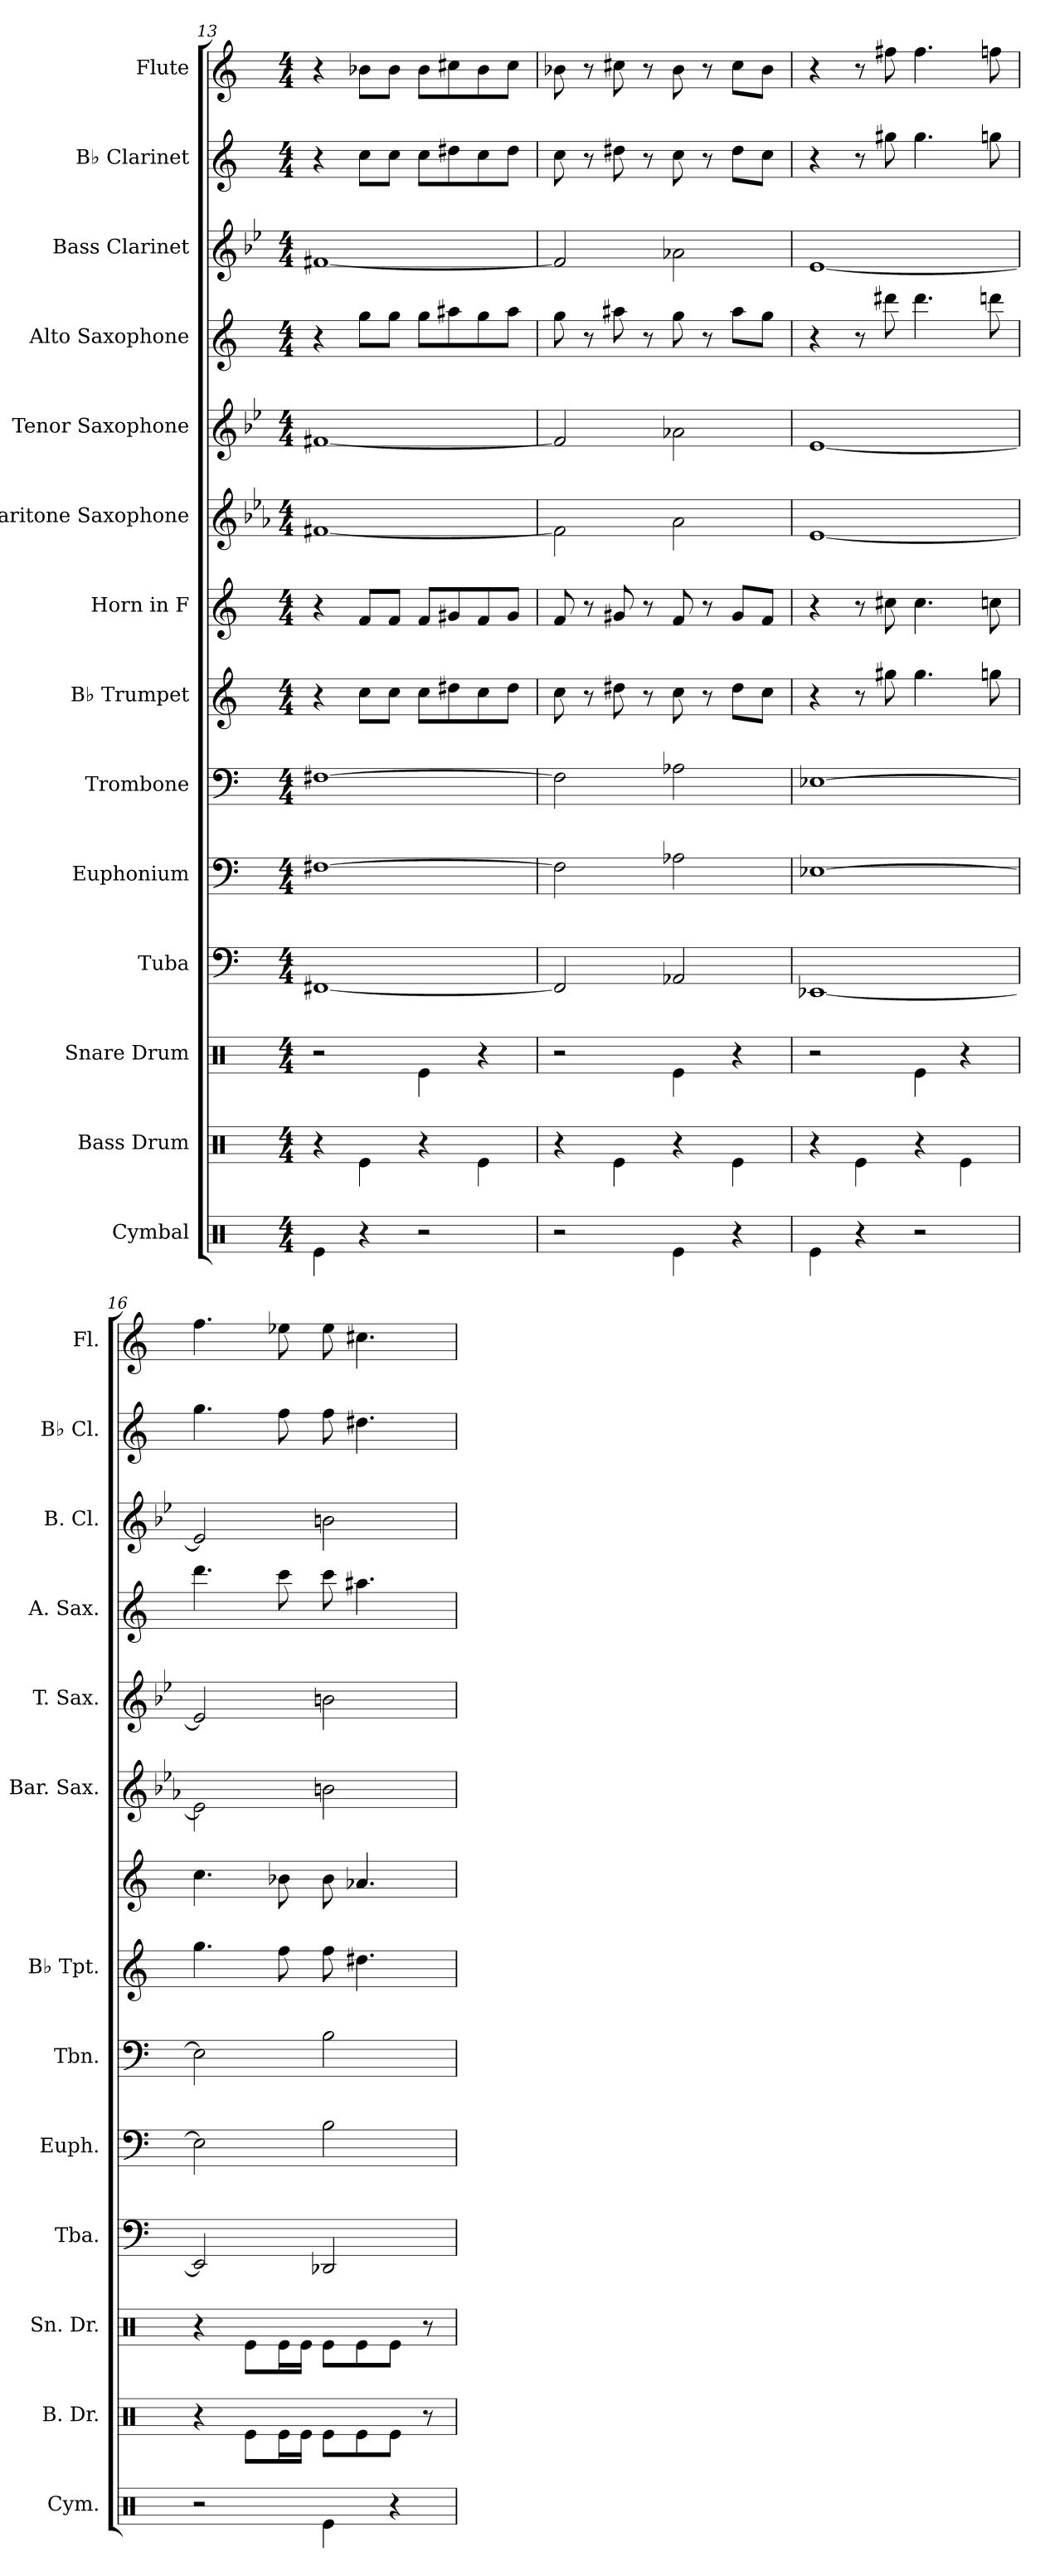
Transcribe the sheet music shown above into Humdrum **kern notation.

**kern	**kern	**kern	**kern	**kern	**kern	**kern	**kern	**kern	**kern	**kern	**kern	**kern	**kern
*part14	*part13	*part12	*part11	*part10	*part9	*part8	*part7	*part6	*part5	*part4	*part3	*part2	*part1
*staff14	*staff13	*staff12	*staff11	*staff10	*staff9	*staff8	*staff7	*staff6	*staff5	*staff4	*staff3	*staff2	*staff1
*I"Cymbal	*I"Bass Drum	*I"Snare Drum	*I"Tuba	*I"Euphonium	*I"Trombone	*I"B♭ Trumpet	*I"Horn in F	*I"Baritone Saxophone	*I"Tenor Saxophone	*I"Alto Saxophone	*I"Bass Clarinet	*I"B♭ Clarinet	*I"Flute
*I'Cym.	*I'B. Dr.	*I'Sn. Dr.	*I'Tba.	*I'Euph.	*I'Tbn.	*I'B♭ Tpt.	*	*I'Bar. Sax.	*I'T. Sax.	*I'A. Sax.	*I'B. Cl.	*I'B♭ Cl.	*I'Fl.
*clefX	*clefX	*clefX	*clefF4	*clefF4	*clefF4	*clefG2	*clefG2	*clefG2	*clefG2	*clefG2	*clefG2	*clefG2	*clefG2
*	*	*	*	*	*	*ITrd1c2	*ITrd4c7	*ITrd12c21	*ITrd8c14	*ITrd5c9	*ITrd8c14	*ITrd1c2	*
*k[]	*k[]	*k[]	*k[]	*k[]	*k[]	*k[b-e-]	*k[b-]	*k[b-e-a-]	*k[b-e-]	*k[b-e-a-]	*k[b-e-]	*k[b-e-]	*k[]
*M4/4	*M4/4	*M4/4	*M4/4	*M4/4	*M4/4	*M4/4	*M4/4	*M4/4	*M4/4	*M4/4	*M4/4	*M4/4	*M4/4
=13	=13	=13	=13	=13	=13	=13	=13	=13	=13	=13	=13	=13	=13
4Re\	4r	2r	[1FF#X	[1F#X	[1F#X	4r	4r	[1F#X	[1F#X	4r	[1F#X	4r	4r
4r	4Re\	.	.	.	.	8b-\L	8B-/L	.	.	8b-\L	.	8b-\L	8b-X\L
.	.	.	.	.	.	8b-\J	8B-/J	.	.	8b-\J	.	8b-\J	8b-\J
2r	4r	4Re\	.	.	.	8b-\L	8B-/L	.	.	8b-\L	.	8b-\L	8b-\L
.	.	.	.	.	.	8cc#X\	8c#X/	.	.	8cc#X\	.	8cc#X\	8cc#X\
.	4Re\	4r	.	.	.	8b-\	8B-/	.	.	8b-\	.	8b-\	8b-\
.	.	.	.	.	.	8cc#\J	8c#/J	.	.	8cc#\J	.	8cc#\J	8cc#\J
=14	=14	=14	=14	=14	=14	=14	=14	=14	=14	=14	=14	=14	=14
2r	4r	2r	2FF#/]	2F#\]	2F#\]	8b-\	8B-/	2F#\]	2F#/]	8b-\	2F#/]	8b-\	8b-X\
.	.	.	.	.	.	8r	8r	.	.	8r	.	8r	8r
.	4Re\	.	.	.	.	8cc#X\	8c#X/	.	.	8cc#X\	.	8cc#X\	8cc#X\
.	.	.	.	.	.	8r	8r	.	.	8r	.	8r	8r
4Re\	4r	4Re\	2AA-X/	2A-X\	2A-X\	8b-\	8B-/	2A-\	2A-X\	8b-\	2A-X\	8b-\	8b-\
.	.	.	.	.	.	8r	8r	.	.	8r	.	8r	8r
4r	4Re\	4r	.	.	.	8cc#\L	8c#/L	.	.	8cc#\L	.	8cc#\L	8cc#\L
.	.	.	.	.	.	8b-\J	8B-/J	.	.	8b-\J	.	8b-\J	8b-\J
!!LO:PB:g=z
=15	=15	=15	=15	=15	=15	=15	=15	=15	=15	=15	=15	=15	=15
4Re\	4r	2r	[1EE-X	[1E-X	[1E-X	4r	4r	[1E-	[1E-	4r	[1E-	4r	4r
4r	4Re\	.	.	.	.	8r	8r	.	.	8r	.	8r	8r
.	.	.	.	.	.	8ff#X\	8f#X\	.	.	8ff#X\	.	8ff#X\	8ff#X\
2r	4r	4Re\	.	.	.	4.ff#\	4.f#\	.	.	4.ff#\	.	4.ff#\	4.ff#\
.	4Re\	4r	.	.	.	.	.	.	.	.	.	.	.
.	.	.	.	.	.	8ffn\	8fn\	.	.	8ffn\	.	8ffn\	8ffn\
=16	=16	=16	=16	=16	=16	=16	=16	=16	=16	=16	=16	=16	=16
2r	4r	4r	2EE-/]	2E-\]	2E-\]	4.ff\	4.f\	2E-\]	2E-/]	4.ff\	2E-/]	4.ff\	4.ff\
.	8Re\L	8Re\L	.	.	.	.	.	.	.	.	.	.	.
.	16Re\L	16Re\L	.	.	.	8ee-\	8e-X\	.	.	8ee-\	.	8ee-\	8ee-X\
.	16Re\JJ	16Re\JJ	.	.	.	.	.	.	.	.	.	.	.
4Re\	8Re\L	8Re\L	2DD-X/	2B\	2B\	8ee-\	8e-\	2Bn\	2Bn\	8ee-\	2Bn\	8ee-\	8ee-\
.	8Re\	8Re\	.	.	.	4.cc#X\	4.d-X/	.	.	4.cc#X\	.	4.cc#X\	4.cc#X\
4r	8Re\J	8Re\J	.	.	.	.	.	.	.	.	.	.	.
.	8r	8r	.	.	.	.	.	.	.	.	.	.	.
=	=	=	=	=	=	=	=	=	=	=	=	=	=
*-	*-	*-	*-	*-	*-	*-	*-	*-	*-	*-	*-	*-	*-
